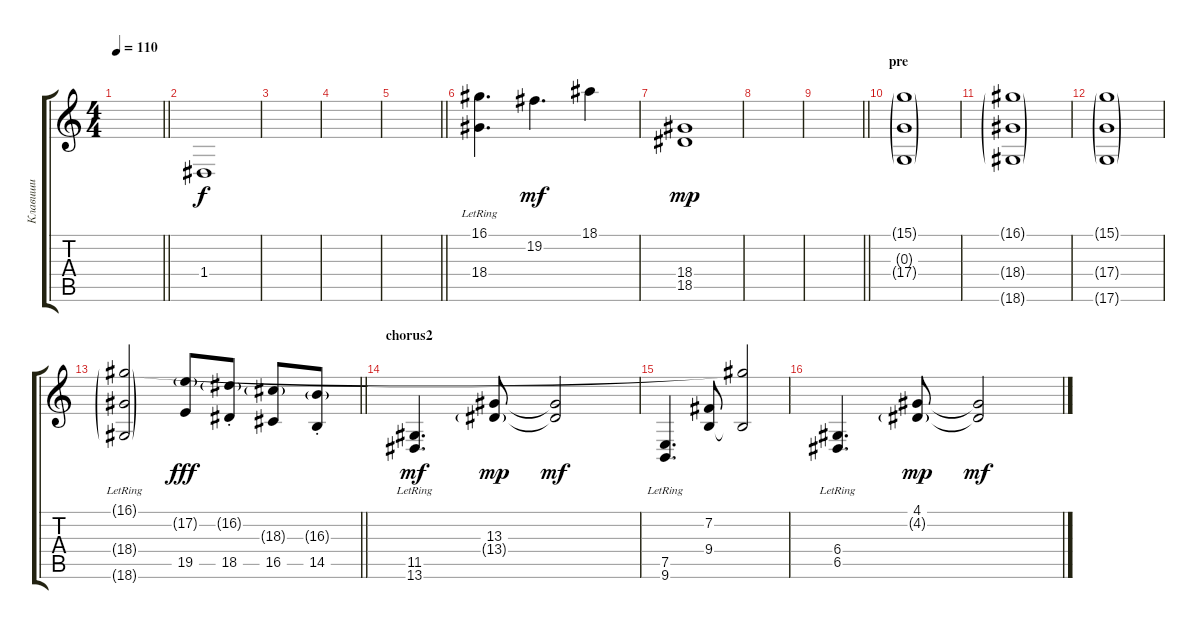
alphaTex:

\track ("Клавиши" "Клавиши") {instrument electricgrandpiano}
\staff {score tabs}
\tuning (E4 B3 G3 D3 A2 D2) {hide}
\ts (4 4)
\tempo 110
\clef g2
\barLineRight lightlight
\ks c
|
1.4.1 |
|
|
\barLineRight lightlight
|
(16.1 18.4{lr}).4{d} 19.2.4{d dy mf} 18.1.4 |
(18.4 18.5).1{dy mp} |
|
\barLineRight lightlight
|
\section ("" "pre")
(15.1{g} 0.3{g} 17.4{g}).1 |
(16.1{g} 18.4{g} 18.6{g}).1 |
(15.1{g} 17.4{g} 17.6{g}).1 |
\barLineRight lightlight
(16.1{g} 18.4{g lr} 18.6{g lr}).2 (17.2{g} 19.5).8{dy fff} (16.2{g st} 18.5{st}).8 (18.3{g} 16.5).8 (16.3{g st} 14.5{st}).8 |
\section ("" "chorus2")
(11.5{lr} 13.6{lr}).4{d dy mf volume 10} (13.3 13.4{g}).8{dy mp} (13.3{t} 13.4{t}).2{dy mf} |
(7.5{lr} 9.6{lr}).4{d} (7.2 9.4).8 (16.1{t} 9.4{t}).2 |
(6.4{lr} 6.5{lr}).4{d} (4.1 4.2{g}).8{dy mp} (4.1{t} 4.2{t}).2{dy mf}
